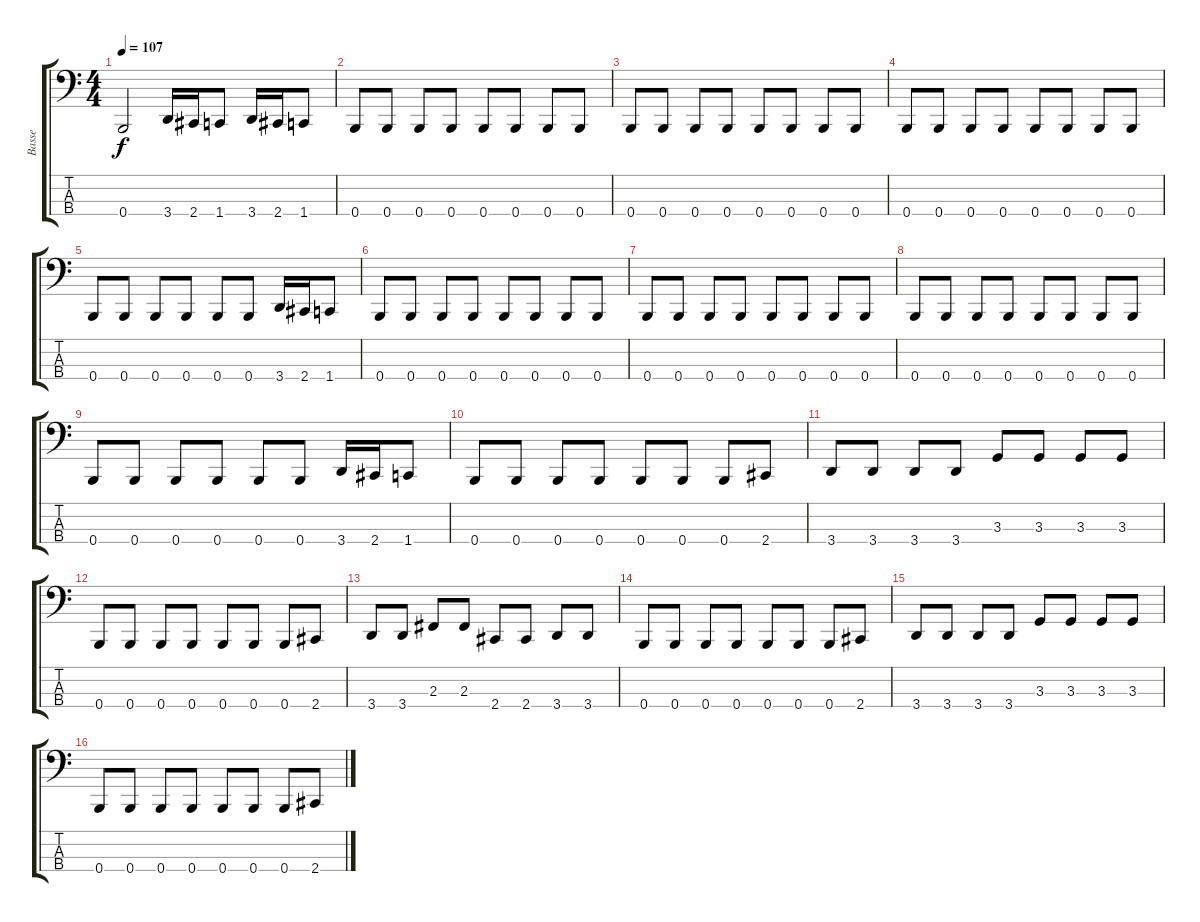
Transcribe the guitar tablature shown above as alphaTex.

\track ("Basse" "Basse") {instrument electricbasspick}
\staff {score tabs}
\tuning (D2 A1 E1 B0) {hide}
\ts (4 4)
\tempo 107
\clef f4
\ks c
0.4{t}.2{dy f} 3.4.16 2.4.16 1.4.8 3.4.16 2.4.16 1.4.8 |
0.4.8 0.4.8 0.4.8 0.4.8 0.4.8 0.4.8 0.4.8 0.4.8 |
0.4.8 0.4.8 0.4.8 0.4.8 0.4.8 0.4.8 0.4.8 0.4.8 |
0.4.8 0.4.8 0.4.8 0.4.8 0.4.8 0.4.8 0.4.8 0.4.8 |
0.4.8 0.4.8 0.4.8 0.4.8 0.4.8 0.4.8 3.4.16 2.4.16 1.4.8 |
0.4.8 0.4.8 0.4.8 0.4.8 0.4.8 0.4.8 0.4.8 0.4.8 |
0.4.8 0.4.8 0.4.8 0.4.8 0.4.8 0.4.8 0.4.8 0.4.8 |
0.4.8 0.4.8 0.4.8 0.4.8 0.4.8 0.4.8 0.4.8 0.4.8 |
0.4.8 0.4.8 0.4.8 0.4.8 0.4.8 0.4.8 3.4.16 2.4.16 1.4.8 |
0.4.8 0.4.8 0.4.8 0.4.8 0.4.8 0.4.8 0.4.8 2.4.8 |
3.4.8 3.4.8 3.4.8 3.4.8 3.3.8 3.3.8 3.3.8 3.3.8 |
0.4.8 0.4.8 0.4.8 0.4.8 0.4.8 0.4.8 0.4.8 2.4.8 |
3.4.8 3.4.8 2.3.8 2.3.8 2.4.8 2.4.8 3.4.8 3.4.8 |
0.4.8 0.4.8 0.4.8 0.4.8 0.4.8 0.4.8 0.4.8 2.4.8 |
3.4.8 3.4.8 3.4.8 3.4.8 3.3.8 3.3.8 3.3.8 3.3.8 |
0.4.8 0.4.8 0.4.8 0.4.8 0.4.8 0.4.8 0.4.8 2.4.8
